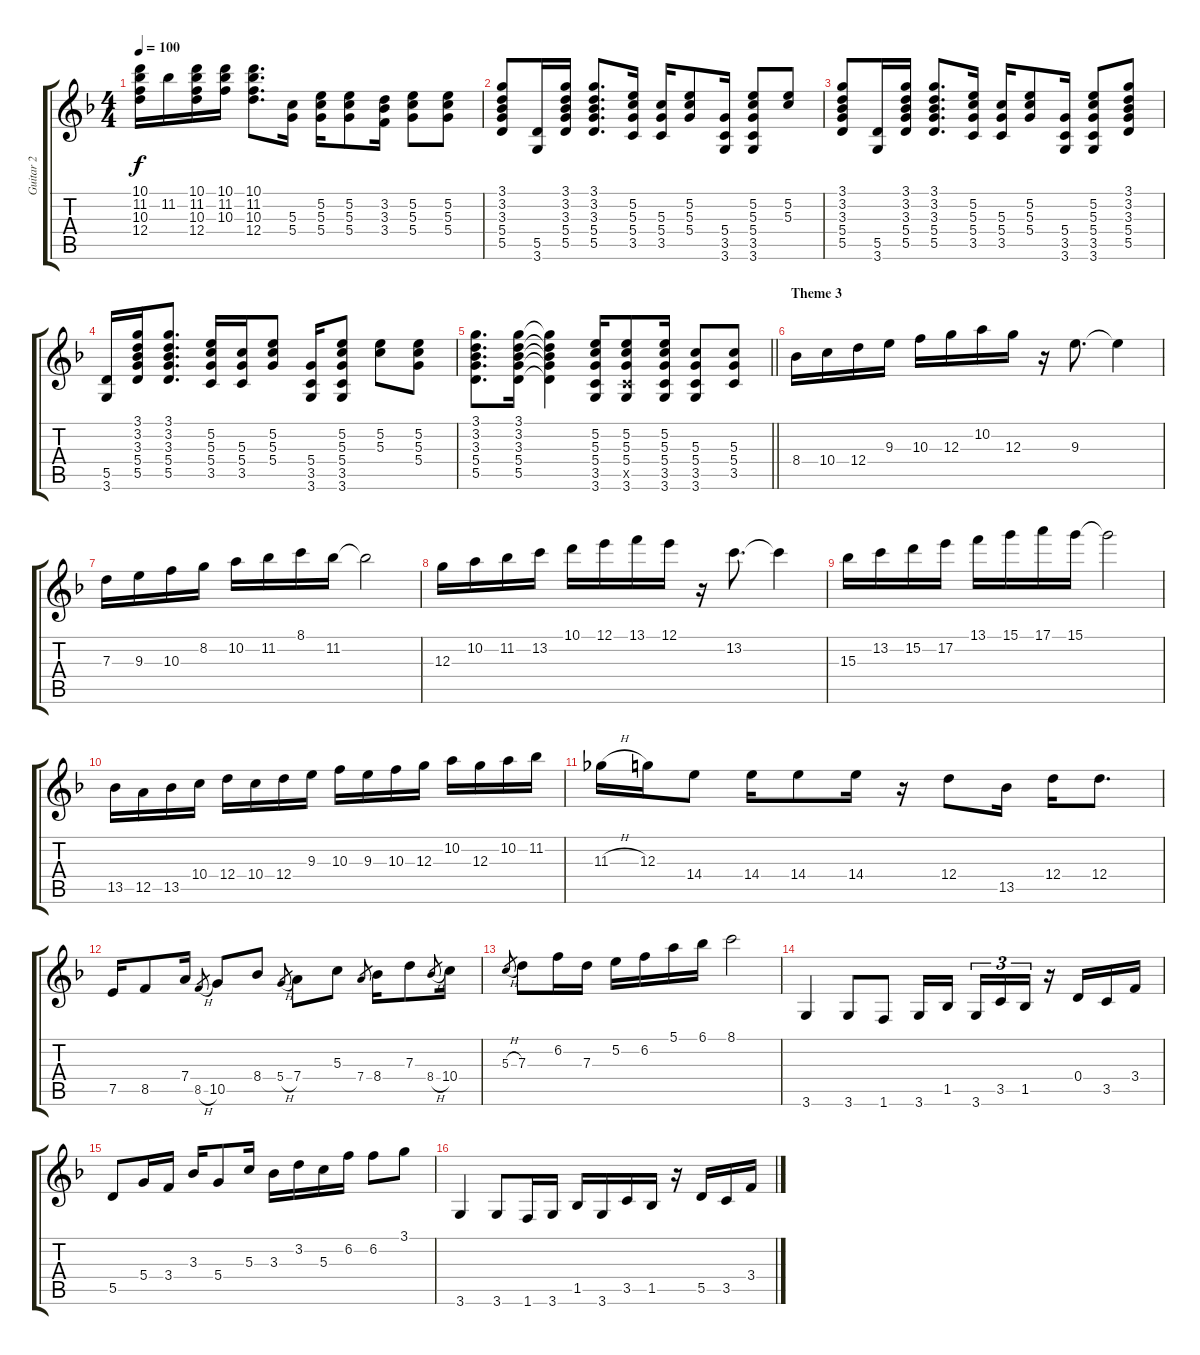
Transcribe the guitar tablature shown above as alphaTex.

\track ("Guitar 2" "Guitar 2") {instrument overdrivenguitar}
\staff {score tabs}
\tuning (E4 B3 G3 D3 A2 E2) {hide}
\ts (4 4)
\tempo 100
\clef g2
\ks f
(10.1 11.2 10.3 12.4).16{dy f} 11.2.16 (10.1 11.2 10.3 12.4).16 (10.1 11.2 10.3).16 (10.1 11.2 10.3 12.4).8{d} (5.3 5.4).16 (5.2 5.3 5.4).16 (5.2 5.3 5.4).8 (3.2 3.3 3.4).16 (5.2 5.3 5.4).8 (5.2 5.3 5.4).8 |
(3.1 3.2 3.3 5.4 5.5).8 (5.5 3.6).16 (3.1 3.2 3.3 5.4 5.5).16 (3.1 3.2 3.3 5.4 5.5).8{d} (5.2 5.3 5.4 3.5).16 (5.3 5.4 3.5).16 (5.2 5.3 5.4).8 (5.4 3.5 3.6).16 (5.2 5.3 5.4 3.5 3.6).8 (5.2 5.3).8 |
(3.1 3.2 3.3 5.4 5.5).8 (5.5 3.6).16 (3.1 3.2 3.3 5.4 5.5).16 (3.1 3.2 3.3 5.4 5.5).8{d} (5.2 5.3 5.4 3.5).16 (5.3 5.4 3.5).16 (5.2 5.3 5.4).8 (5.4 3.5 3.6).16 (5.2 5.3 5.4 3.5 3.6).8 (3.1 3.2 3.3 5.4 5.5).8 |
(5.5 3.6).16 (3.1 3.2 3.3 5.4 5.5).16 (3.1 3.2 3.3 5.4 5.5).8{d} (5.2 5.3 5.4 3.5).16 (5.3 5.4 3.5).16 (5.2 5.3 5.4).8 (5.4 3.5 3.6).16 (5.2 5.3 5.4 3.5 3.6).8 (5.2 5.3).8 (5.2 5.3 5.4).8 |
\barLineRight lightlight
(3.1 3.2 3.3 5.4 5.5).8{d} (3.1 3.2 3.3 5.4 5.5).16 (3.1{t} 3.2{t} 3.3{t} 5.4{t} 5.5{t}).4 (5.2 5.3 5.4 3.5 3.6).16 (5.2 5.3 5.4 3.5{x} 3.6).8 (5.2 5.3 5.4 3.5 3.6).16 (5.3 5.4 3.5 3.6).8 (5.3 5.4 3.5).8 |
\section ("" "Theme 3")
8.4.16 10.4.16 12.4.16 9.3.16 10.3.16 12.3.16 10.2.16 12.3.16 r.16 9.3.8{d} 9.3{t}.4 |
7.3.16 9.3.16 10.3.16 8.2.16 10.2.16 11.2.16 8.1.16 11.2.16 11.2{t}.2 |
12.3.16 10.2.16 11.2.16 13.2.16 10.1.16 12.1.16 13.1.16 12.1.16 r.16 13.2.8{d} 13.2{t}.4 |
15.3.16 13.2.16 15.2.16 17.2.16 13.1.16 15.1.16 17.1.16 15.1.16 15.1{t}.2 |
13.5.16 12.5.16 13.5.16 10.4.16 12.4.16 10.4.16 12.4.16 9.3.16 10.3.16 9.3.16 10.3.16 12.3.16 10.2.16 12.3.16 10.2.16 11.2.16 |
11.3{h}.16 12.3.16 14.4.8 14.4.16 14.4.8 14.4.16 r.16 12.4.8 13.5.16 12.4.16 12.4.8{d} |
7.5.16 8.5.8 7.4.16 8.5{h}.8{gr} 10.5.8 8.4.8 5.4{h}.8{gr} 7.4.8 5.3.8 7.4.8{gr} 8.4.16 7.3.8 8.4{h}.8{gr} 10.4.16 |
5.3{h}.8{gr} 7.3.8 6.2.16 7.3.16 5.2.16 6.2.16 5.1.16 6.1.16 8.1.2 |
3.6.4 3.6.8 1.6.8 3.6.16 1.5.16 3.6.16{tu (3 2)} 3.5.16{tu (3 2)} 1.5.16{tu (3 2)} r.16 0.4.16 3.5.16 3.4.16 |
5.5.8 5.4.16 3.4.16 3.3.16 5.4.8 5.3.16 3.3.16 3.2.16 5.3.16 6.2.16 6.2.8 3.1.8 |
3.6.4 3.6.8 1.6.16 3.6.16 1.5.16 3.6.16 3.5.16 1.5.16 r.16 5.5.16 3.5.16 3.4.16
